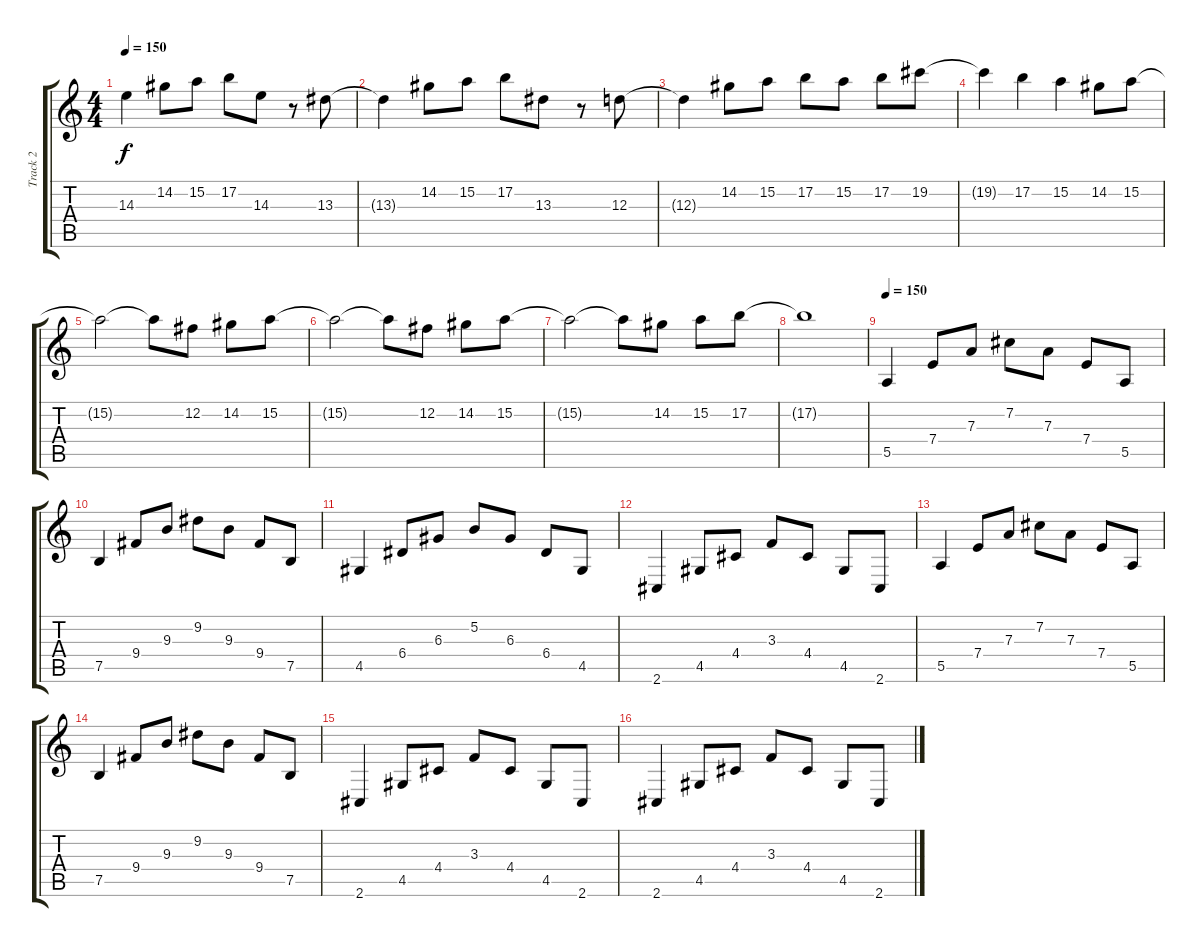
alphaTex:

\track ("Track 2" "Track 2") {instrument distortionguitar}
\staff {score tabs}
\tuning (B3 Gb3 D3 A2 E2 B1) {hide}
\ts (4 4)
\tempo 150
\clef g2
\ks c
14.3{t}.4{dy f} 14.2.8 15.2.8 17.2.8 14.3.8 r.8 13.3.8 |
13.3{t}.4 14.2.8 15.2.8 17.2.8 13.3.8 r.8 12.3.8 |
12.3{t}.4 14.2.8 15.2.8 17.2.8 15.2.8 17.2.8 19.2.8 |
19.2{t}.4 17.2.4 15.2.4 14.2.8 15.2.8 |
15.2{t}.2 15.2{t}.8 12.2.8 14.2.8 15.2.8 |
15.2{t}.2 15.2{t}.8 12.2.8 14.2.8 15.2.8 |
15.2{t}.2 15.2{t}.8 14.2.8 15.2.8 17.2.8 |
17.2{t}.1 |
\tempo 150
5.5.4{instrument acousticguitarsteel} 7.4.8 7.3.8 7.2.8 7.3.8 7.4.8 5.5.8 |
7.5.4 9.4.8 9.3.8 9.2.8 9.3.8 9.4.8 7.5.8 |
4.5.4 6.4.8 6.3.8 5.2.8 6.3.8 6.4.8 4.5.8 |
2.6.4 4.5.8 4.4.8 3.3.8 4.4.8 4.5.8 2.6.8 |
5.5.4 7.4.8 7.3.8 7.2.8 7.3.8 7.4.8 5.5.8 |
7.5.4 9.4.8 9.3.8 9.2.8 9.3.8 9.4.8 7.5.8 |
2.6.4 4.5.8 4.4.8 3.3.8 4.4.8 4.5.8 2.6.8 |
2.6.4 4.5.8 4.4.8 3.3.8 4.4.8 4.5.8 2.6.8
